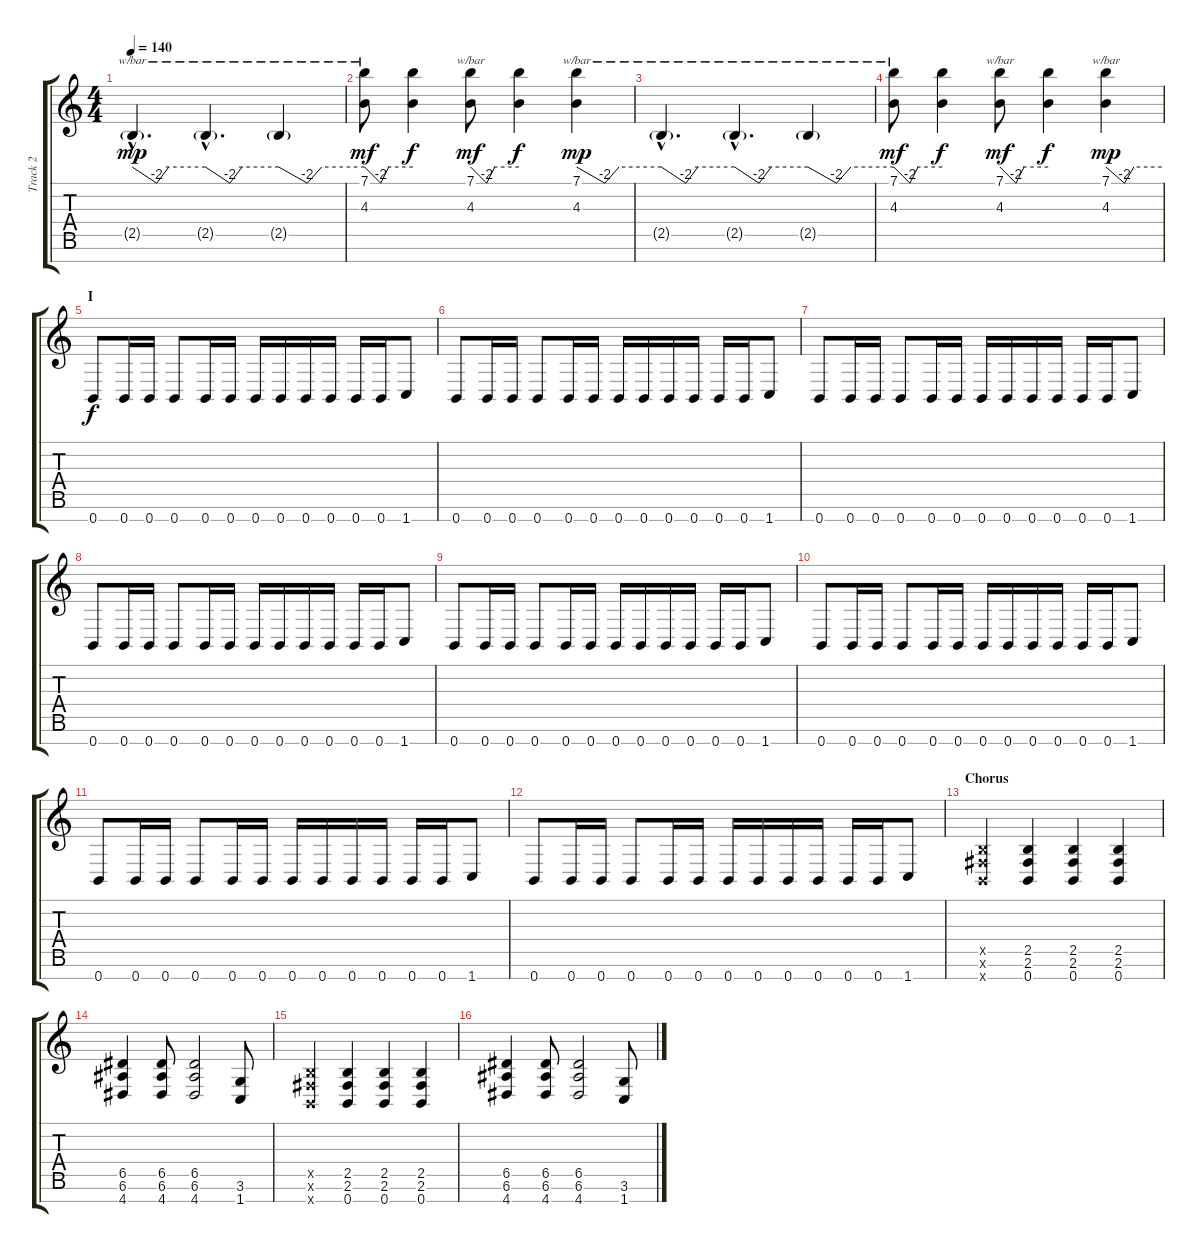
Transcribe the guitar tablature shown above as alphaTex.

\track ("Track 2" "Track 2") {instrument distortionguitar}
\staff {score tabs}
\tuning (E4 B3 G3 D3 A2 E2 B1) {hide}
\ts (4 4)
\tempo 140
\clef g2
\ks c
2.5{g hac}.4{d tbe (custom default 0 0 20 -8 30 0 60 0) dy mp} 2.5{g hac}.4{d tbe (custom default 0 0 20 -8 30 0 60 0)} 2.5{g}.4{tbe (custom default 0 0 20 -8 30 0 60 0)} |
(7.1 4.3).8{tbe (custom default 0 0 20 -8 30 0 60 0) dy mf} (7.1{t} 4.3{t}).4{dy f} (7.1 4.3).8{tbe (custom default 0 0 20 -8 30 0 60 0) dy mf} (7.1{t} 4.3{t}).4{dy f} (7.1 4.3).4{tbe (custom default 0 0 20 -8 30 0 60 0) dy mp} |
2.5{g hac}.4{d tbe (custom default 0 0 20 -8 30 0 60 0)} 2.5{g hac}.4{d tbe (custom default 0 0 20 -8 30 0 60 0)} 2.5{g}.4{tbe (custom default 0 0 20 -8 30 0 60 0)} |
(7.1 4.3).8{tbe (custom default 0 0 20 -8 30 0 60 0) dy mf} (7.1{t} 4.3{t}).4{dy f} (7.1 4.3).8{tbe (custom default 0 0 20 -8 30 0 60 0) dy mf} (7.1{t} 4.3{t}).4{dy f} (7.1 4.3).4{tbe (custom default 0 0 20 -8 30 0 60 0) dy mp} |
\section ("" "I")
0.7.8{dy f volume 13} 0.7.16 0.7.16 0.7.8 0.7.16 0.7.16 0.7.16 0.7.16 0.7.16 0.7.16 0.7.16 0.7.16 1.7.8 |
0.7.8 0.7.16 0.7.16 0.7.8 0.7.16 0.7.16 0.7.16 0.7.16 0.7.16 0.7.16 0.7.16 0.7.16 1.7.8 |
0.7.8 0.7.16 0.7.16 0.7.8 0.7.16 0.7.16 0.7.16 0.7.16 0.7.16 0.7.16 0.7.16 0.7.16 1.7.8 |
0.7.8 0.7.16 0.7.16 0.7.8 0.7.16 0.7.16 0.7.16 0.7.16 0.7.16 0.7.16 0.7.16 0.7.16 1.7.8 |
0.7.8 0.7.16 0.7.16 0.7.8 0.7.16 0.7.16 0.7.16 0.7.16 0.7.16 0.7.16 0.7.16 0.7.16 1.7.8 |
0.7.8 0.7.16 0.7.16 0.7.8 0.7.16 0.7.16 0.7.16 0.7.16 0.7.16 0.7.16 0.7.16 0.7.16 1.7.8 |
0.7.8 0.7.16 0.7.16 0.7.8 0.7.16 0.7.16 0.7.16 0.7.16 0.7.16 0.7.16 0.7.16 0.7.16 1.7.8 |
0.7.8 0.7.16 0.7.16 0.7.8 0.7.16 0.7.16 0.7.16 0.7.16 0.7.16 0.7.16 0.7.16 0.7.16 1.7.8 |
\section ("" "Chorus")
(2.5{x} 2.6{x} 0.7{x}).4 (2.5 2.6 0.7).4 (2.5 2.6 0.7).4 (2.5 2.6 0.7).4 |
(6.5 6.6 4.7).4 (6.5 6.6 4.7).8 (6.5 6.6 4.7).2 (3.6 1.7).8 |
(2.5{x} 2.6{x} 0.7{x}).4 (2.5 2.6 0.7).4 (2.5 2.6 0.7).4 (2.5 2.6 0.7).4 |
(6.5 6.6 4.7).4 (6.5 6.6 4.7).8 (6.5 6.6 4.7).2 (3.6 1.7).8
